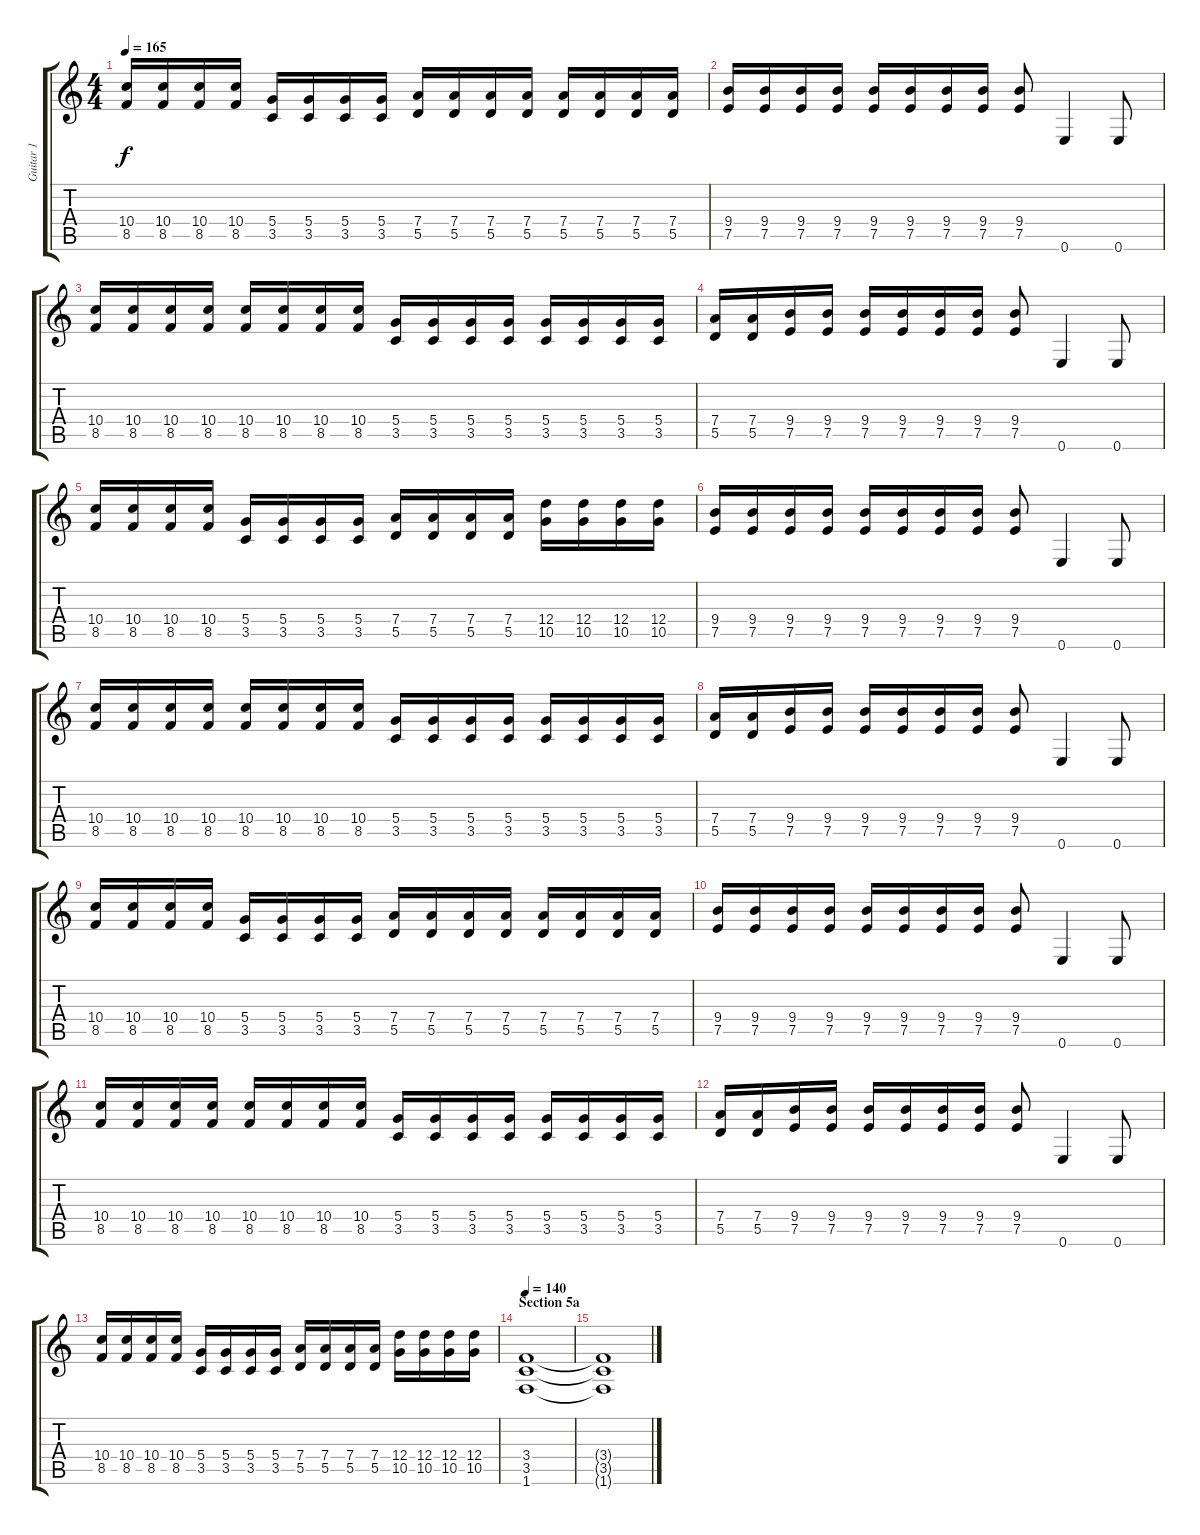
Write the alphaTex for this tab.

\track ("Guitar 1" "Guitar 1") {instrument distortionguitar}
\staff {score tabs}
\tuning (E4 B3 G3 D3 A2 E2) {hide}
\ts (4 4)
\tempo 165
\clef g2
\ks c
(10.4 8.5).16{dy f} (10.4 8.5).16 (10.4 8.5).16 (10.4 8.5).16 (5.4 3.5).16 (5.4 3.5).16 (5.4 3.5).16 (5.4 3.5).16 (7.4 5.5).16 (7.4 5.5).16 (7.4 5.5).16 (7.4 5.5).16 (7.4 5.5).16 (7.4 5.5).16 (7.4 5.5).16 (7.4 5.5).16 |
(9.4 7.5).16 (9.4 7.5).16 (9.4 7.5).16 (9.4 7.5).16 (9.4 7.5).16 (9.4 7.5).16 (9.4 7.5).16 (9.4 7.5).16 (9.4 7.5).8 0.6.4 0.6.8 |
(10.4 8.5).16 (10.4 8.5).16 (10.4 8.5).16 (10.4 8.5).16 (10.4 8.5).16 (10.4 8.5).16 (10.4 8.5).16 (10.4 8.5).16 (5.4 3.5).16 (5.4 3.5).16 (5.4 3.5).16 (5.4 3.5).16 (5.4 3.5).16 (5.4 3.5).16 (5.4 3.5).16 (5.4 3.5).16 |
(7.4 5.5).16 (7.4 5.5).16 (9.4 7.5).16 (9.4 7.5).16 (9.4 7.5).16 (9.4 7.5).16 (9.4 7.5).16 (9.4 7.5).16 (9.4 7.5).8 0.6.4 0.6.8 |
(10.4 8.5).16 (10.4 8.5).16 (10.4 8.5).16 (10.4 8.5).16 (5.4 3.5).16 (5.4 3.5).16 (5.4 3.5).16 (5.4 3.5).16 (7.4 5.5).16 (7.4 5.5).16 (7.4 5.5).16 (7.4 5.5).16 (12.4 10.5).16 (12.4 10.5).16 (12.4 10.5).16 (12.4 10.5).16 |
(9.4 7.5).16 (9.4 7.5).16 (9.4 7.5).16 (9.4 7.5).16 (9.4 7.5).16 (9.4 7.5).16 (9.4 7.5).16 (9.4 7.5).16 (9.4 7.5).8 0.6.4 0.6.8 |
(10.4 8.5).16 (10.4 8.5).16 (10.4 8.5).16 (10.4 8.5).16 (10.4 8.5).16 (10.4 8.5).16 (10.4 8.5).16 (10.4 8.5).16 (5.4 3.5).16 (5.4 3.5).16 (5.4 3.5).16 (5.4 3.5).16 (5.4 3.5).16 (5.4 3.5).16 (5.4 3.5).16 (5.4 3.5).16 |
(7.4 5.5).16 (7.4 5.5).16 (9.4 7.5).16 (9.4 7.5).16 (9.4 7.5).16 (9.4 7.5).16 (9.4 7.5).16 (9.4 7.5).16 (9.4 7.5).8 0.6.4 0.6.8 |
(10.4 8.5).16 (10.4 8.5).16 (10.4 8.5).16 (10.4 8.5).16 (5.4 3.5).16 (5.4 3.5).16 (5.4 3.5).16 (5.4 3.5).16 (7.4 5.5).16 (7.4 5.5).16 (7.4 5.5).16 (7.4 5.5).16 (7.4 5.5).16 (7.4 5.5).16 (7.4 5.5).16 (7.4 5.5).16 |
(9.4 7.5).16 (9.4 7.5).16 (9.4 7.5).16 (9.4 7.5).16 (9.4 7.5).16 (9.4 7.5).16 (9.4 7.5).16 (9.4 7.5).16 (9.4 7.5).8 0.6.4 0.6.8 |
(10.4 8.5).16 (10.4 8.5).16 (10.4 8.5).16 (10.4 8.5).16 (10.4 8.5).16 (10.4 8.5).16 (10.4 8.5).16 (10.4 8.5).16 (5.4 3.5).16 (5.4 3.5).16 (5.4 3.5).16 (5.4 3.5).16 (5.4 3.5).16 (5.4 3.5).16 (5.4 3.5).16 (5.4 3.5).16 |
(7.4 5.5).16 (7.4 5.5).16 (9.4 7.5).16 (9.4 7.5).16 (9.4 7.5).16 (9.4 7.5).16 (9.4 7.5).16 (9.4 7.5).16 (9.4 7.5).8 0.6.4 0.6.8 |
(10.4 8.5).16 (10.4 8.5).16 (10.4 8.5).16 (10.4 8.5).16 (5.4 3.5).16 (5.4 3.5).16 (5.4 3.5).16 (5.4 3.5).16 (7.4 5.5).16 (7.4 5.5).16 (7.4 5.5).16 (7.4 5.5).16 (12.4 10.5).16 (12.4 10.5).16 (12.4 10.5).16 (12.4 10.5).16 |
\section ("" "Section 5a")
\tempo 140
(3.4 3.5 1.6).1{volume 0 instrument distortionguitar} |
(3.4{t} 3.5{t} 1.6{t}).1
